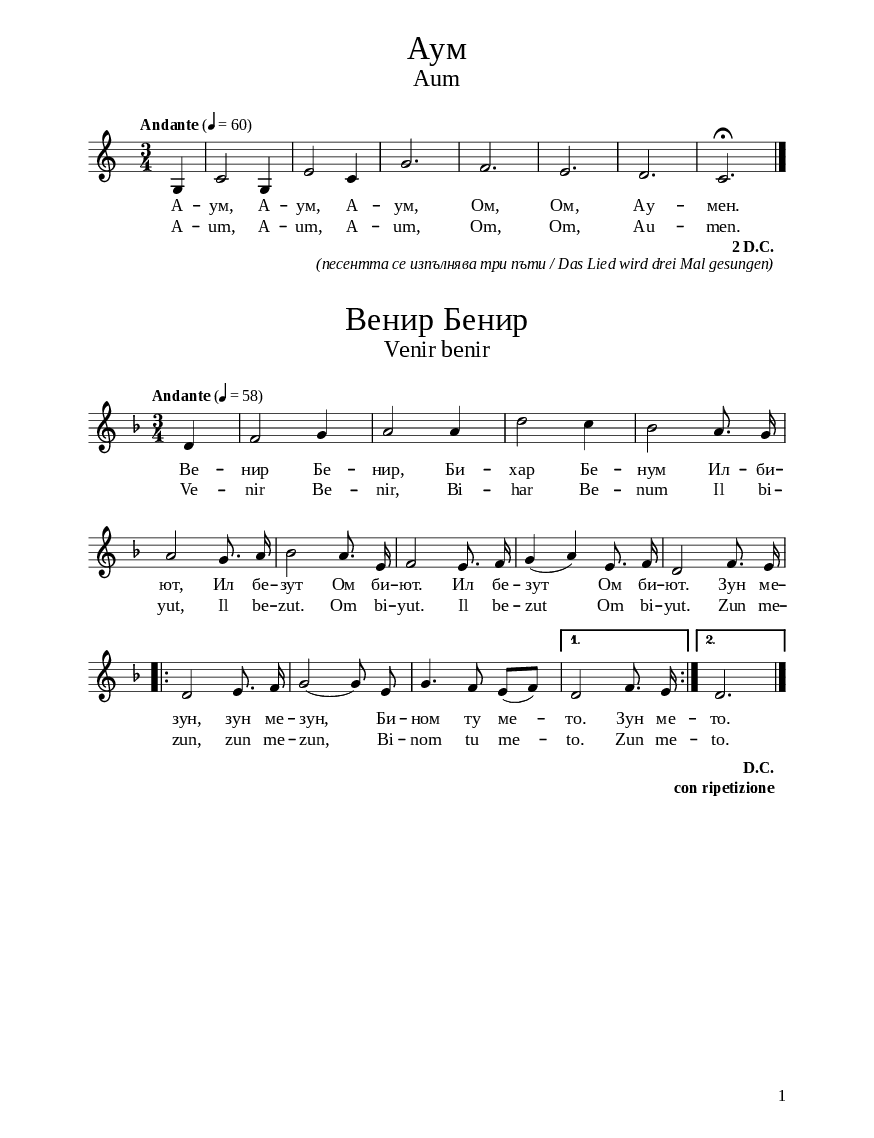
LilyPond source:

\version "2.22.1"

% include paper part and global functions
\include "include/globals.ily"

\bookpart {
  \include "include/bookpart-paper.ily"
  \score {
    \include "include/score-layout.ily"

    \new Voice \absolute {

      \clef treble
      \key c \major
      \time 3/4
      \tempoFunc "Andante" 4 "60"
      \autoBeamOff
      \partial 4

      g4 |  c'2 g4 | e'2 c'4 | g'2. |  f'2. | e'2. | d'2. | c'2. \fermata | \bar "|."
    }

    \addlyrics {
      А -- ум, А
      -- ум, А -- ум, Ом, Ом, Ау -- мен.
    }

    \addlyrics {
      A -- um, A --
      um, A -- um, Om, Om, Au -- men.}
      \header {
        title = \titleFunc "Аум" "Aum"
      }

      \midi{}

    } % score

     \markup \dc-one "2 D.C." 
     \markup \italic \dc-one-nobold "(песентта се изпълнява три пъти / Das Lied wird drei Mal gesungen)"

    
    % include foreign translation(s) of the song

    \score {
      \include "include/score-layout.ily"

      \new Voice \absolute {
        \clef treble
        \key d \minor
        \time 3/4
        \tempoFunc "Andante" 4 "58"
        \autoBeamOff

        \partial 4
        d'4 | f'2 g'4 | a'2 a'4 | d''2 c''4 | bes'2 a'8. g'16 \break |

        a'2 g'8. a'16 | bes'2 a'8. e'16 | f'2 e'8. f'16 | g'4 ( a' ) e'8. f'16 |  d'2 f'8. e'16 \break |

        \repeat volta 2 { d'2 e'8. f'16 | g'2 ~ g'8 e' | g'4. f'8 e' [( f' )] |} \alternative { { d'2 f'8. e'16  | } { d'2. \break | \bar "|."} }
      }

      \addlyrics {
        Ве -- нир Бе
        -- нир, Би -- хар Бе -- нум Ил -- би -- ют, Ил
        бе -- зут Ом би -- ют. Ил бе -- зут Ом би --
        ют. Зун ме -- зун, зун ме -- зун, Би -- ном ту
        ме -- то. Зун ме -- то.
      }

      \addlyrics {
        Ve -- nir Be --
        nir, Bi -- har Be -- num Il bi -- yut, Il be -- zut. Om bi --
        yut. Il be -- zut Om bi -- yut. Zun me -- zun, zun me --
        zun, Bi -- nom tu me -- to. Zun me -- to.}

        \header {
          title = \titleFunc "Венир Бенир" "Venir benir"
        }

        \midi{}

      } % score
      
          \markup \dc-two "D.C." "con ripetizione"


    } % bookpart


